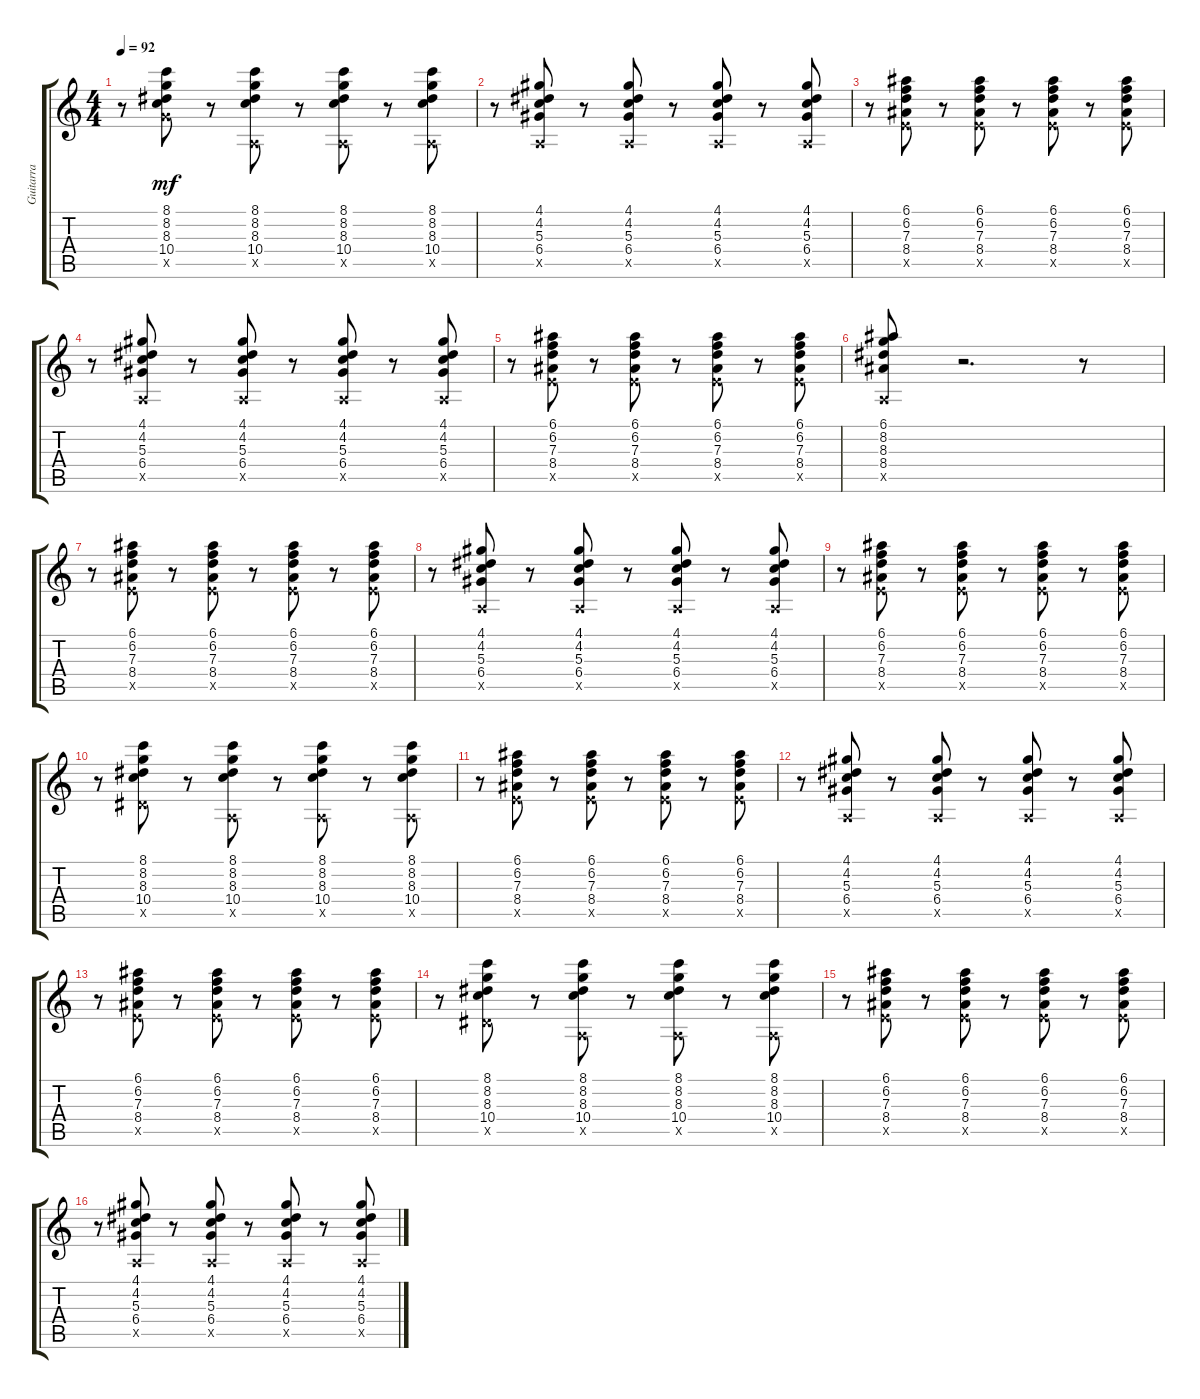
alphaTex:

\track ("Guitarra" "Guitarra") {instrument electricguitarjazz}
\staff {score tabs}
\tuning (E4 B3 G3 D3 A2 E2) {hide}
\ts (4 4)
\tempo 92
\clef g2
\ks c
r.8{dy mf} (8.1 8.2 8.3 10.4 10.5{x}).8 r.8 (8.1 8.2 8.3 10.4 0.5{x}).8 r.8 (8.1 8.2 8.3 10.4 0.5{x}).8 r.8 (8.1 8.2 8.3 10.4 0.5{x}).8 |
r.8 (4.1 4.2 5.3 6.4 0.5{x}).8 r.8 (4.1 4.2 5.3 6.4 0.5{x}).8 r.8 (4.1 4.2 5.3 6.4 0.5{x}).8 r.8 (4.1 4.2 5.3 6.4 0.5{x}).8 |
r.8 (6.1 6.2 7.3 8.4 7.5{x}).8 r.8 (6.1 6.2 7.3 8.4 7.5{x}).8 r.8 (6.1 6.2 7.3 8.4 7.5{x}).8 r.8 (6.1 6.2 7.3 8.4 7.5{x}).8 |
r.8 (4.1 4.2 5.3 6.4 0.5{x}).8 r.8 (4.1 4.2 5.3 6.4 0.5{x}).8 r.8 (4.1 4.2 5.3 6.4 0.5{x}).8 r.8 (4.1 4.2 5.3 6.4 0.5{x}).8 |
r.8 (6.1 6.2 7.3 8.4 7.5{x}).8 r.8 (6.1 6.2 7.3 8.4 7.5{x}).8 r.8 (6.1 6.2 7.3 8.4 7.5{x}).8 r.8 (6.1 6.2 7.3 8.4 7.5{x}).8 |
(6.1 8.2 8.3 8.4 0.5{x}).8 r.2{d} r.8 |
r.8 (6.1 6.2 7.3 8.4 7.5{x}).8 r.8 (6.1 6.2 7.3 8.4 7.5{x}).8 r.8 (6.1 6.2 7.3 8.4 7.5{x}).8 r.8 (6.1 6.2 7.3 8.4 7.5{x}).8 |
r.8 (4.1 4.2 5.3 6.4 0.5{x}).8 r.8 (4.1 4.2 5.3 6.4 0.5{x}).8 r.8 (4.1 4.2 5.3 6.4 0.5{x}).8 r.8 (4.1 4.2 5.3 6.4 0.5{x}).8 |
r.8 (6.1 6.2 7.3 8.4 7.5{x}).8 r.8 (6.1 6.2 7.3 8.4 7.5{x}).8 r.8 (6.1 6.2 7.3 8.4 7.5{x}).8 r.8 (6.1 6.2 7.3 8.4 7.5{x}).8 |
r.8 (8.1 8.2 8.3 10.4 6.5{x}).8 r.8 (8.1 8.2 8.3 10.4 0.5{x}).8 r.8 (8.1 8.2 8.3 10.4 0.5{x}).8 r.8 (8.1 8.2 8.3 10.4 0.5{x}).8 |
r.8 (6.1 6.2 7.3 8.4 7.5{x}).8 r.8 (6.1 6.2 7.3 8.4 7.5{x}).8 r.8 (6.1 6.2 7.3 8.4 7.5{x}).8 r.8 (6.1 6.2 7.3 8.4 7.5{x}).8 |
r.8 (4.1 4.2 5.3 6.4 0.5{x}).8 r.8 (4.1 4.2 5.3 6.4 0.5{x}).8 r.8 (4.1 4.2 5.3 6.4 0.5{x}).8 r.8 (4.1 4.2 5.3 6.4 0.5{x}).8 |
r.8 (6.1 6.2 7.3 8.4 7.5{x}).8 r.8 (6.1 6.2 7.3 8.4 7.5{x}).8 r.8 (6.1 6.2 7.3 8.4 7.5{x}).8 r.8 (6.1 6.2 7.3 8.4 7.5{x}).8 |
r.8 (8.1 8.2 8.3 10.4 6.5{x}).8 r.8 (8.1 8.2 8.3 10.4 0.5{x}).8 r.8 (8.1 8.2 8.3 10.4 0.5{x}).8 r.8 (8.1 8.2 8.3 10.4 0.5{x}).8 |
r.8 (6.1 6.2 7.3 8.4 7.5{x}).8 r.8 (6.1 6.2 7.3 8.4 7.5{x}).8 r.8 (6.1 6.2 7.3 8.4 7.5{x}).8 r.8 (6.1 6.2 7.3 8.4 7.5{x}).8 |
r.8 (4.1 4.2 5.3 6.4 0.5{x}).8 r.8 (4.1 4.2 5.3 6.4 0.5{x}).8 r.8 (4.1 4.2 5.3 6.4 0.5{x}).8 r.8 (4.1 4.2 5.3 6.4 0.5{x}).8
